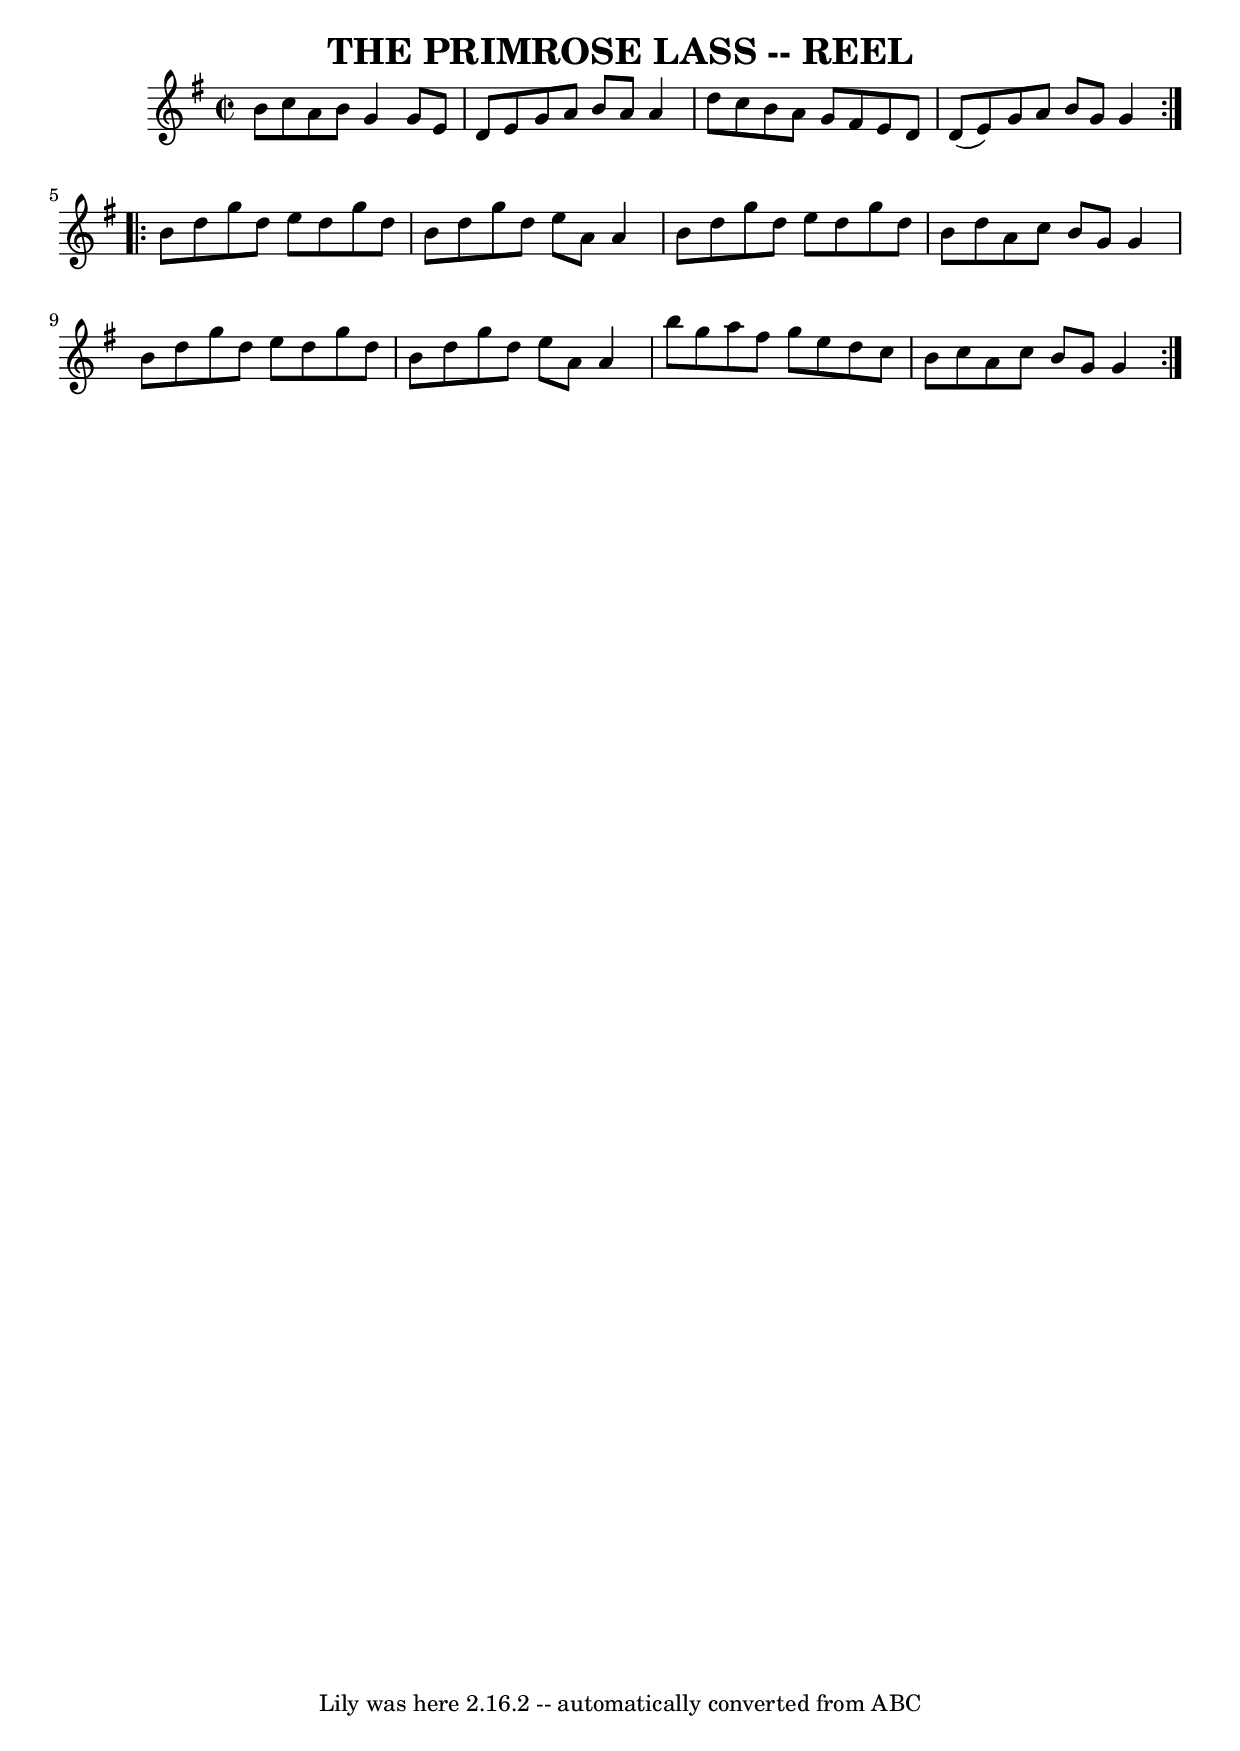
\version "2.16.2"
\include "Mammoth.ily"
\header {
  %% book = "Ryan's Mammoth Collection of Fiddle Tunes"
  crossRefNumber = "1"
  footnotes = ""
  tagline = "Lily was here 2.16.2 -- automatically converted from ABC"
  title = "THE PRIMROSE LASS -- REEL"

}
voicedefault =  {



  \repeat volta 2 {

    \override Staff.TimeSignature #'style = #'C
    \time 2/2 
    \key g \major
     |
    b'8 c''8 a'8 b'8 g'4 g'8 
    e'8    |
    d'8 e'8 g'8 a'8 b'8 a'8 a'4    |
    
    d''8 c''8 b'8 a'8 g'8 fis'8 e'8 d'8    |
    d'8 (
    e'8) g'8 a'8 b'8 g'8 g'4    
  }     
  \repeat volta 2 {
    b'8    
    d''8 g''8 d''8 e''8 d''8 g''8 d''8    |
    b'8 d''8  
    g''8 d''8 e''8 a'8 a'4    |
    b'8 d''8 g''8 d''8  
    e''8 d''8 g''8 d''8    |
    b'8 d''8 a'8 c''8 b'8  
    g'8 g'4        |
    b'8 d''8 g''8 d''8 e''8 d''8    
    g''8 d''8    |
    b'8 d''8 g''8 d''8 e''8 a'8 a'4    
    |
    b''8 g''8 a''8 fis''8 g''8 e''8 d''8 c''8    
    |
    b'8 c''8 a'8 c''8 b'8 g'8 g'4    
  }   

}

\score{
  <<

    \context Staff="default"
    {
      \voicedefault 
      
    }

  >>
  \layout {
    
  }
  \midi {
  }

}
